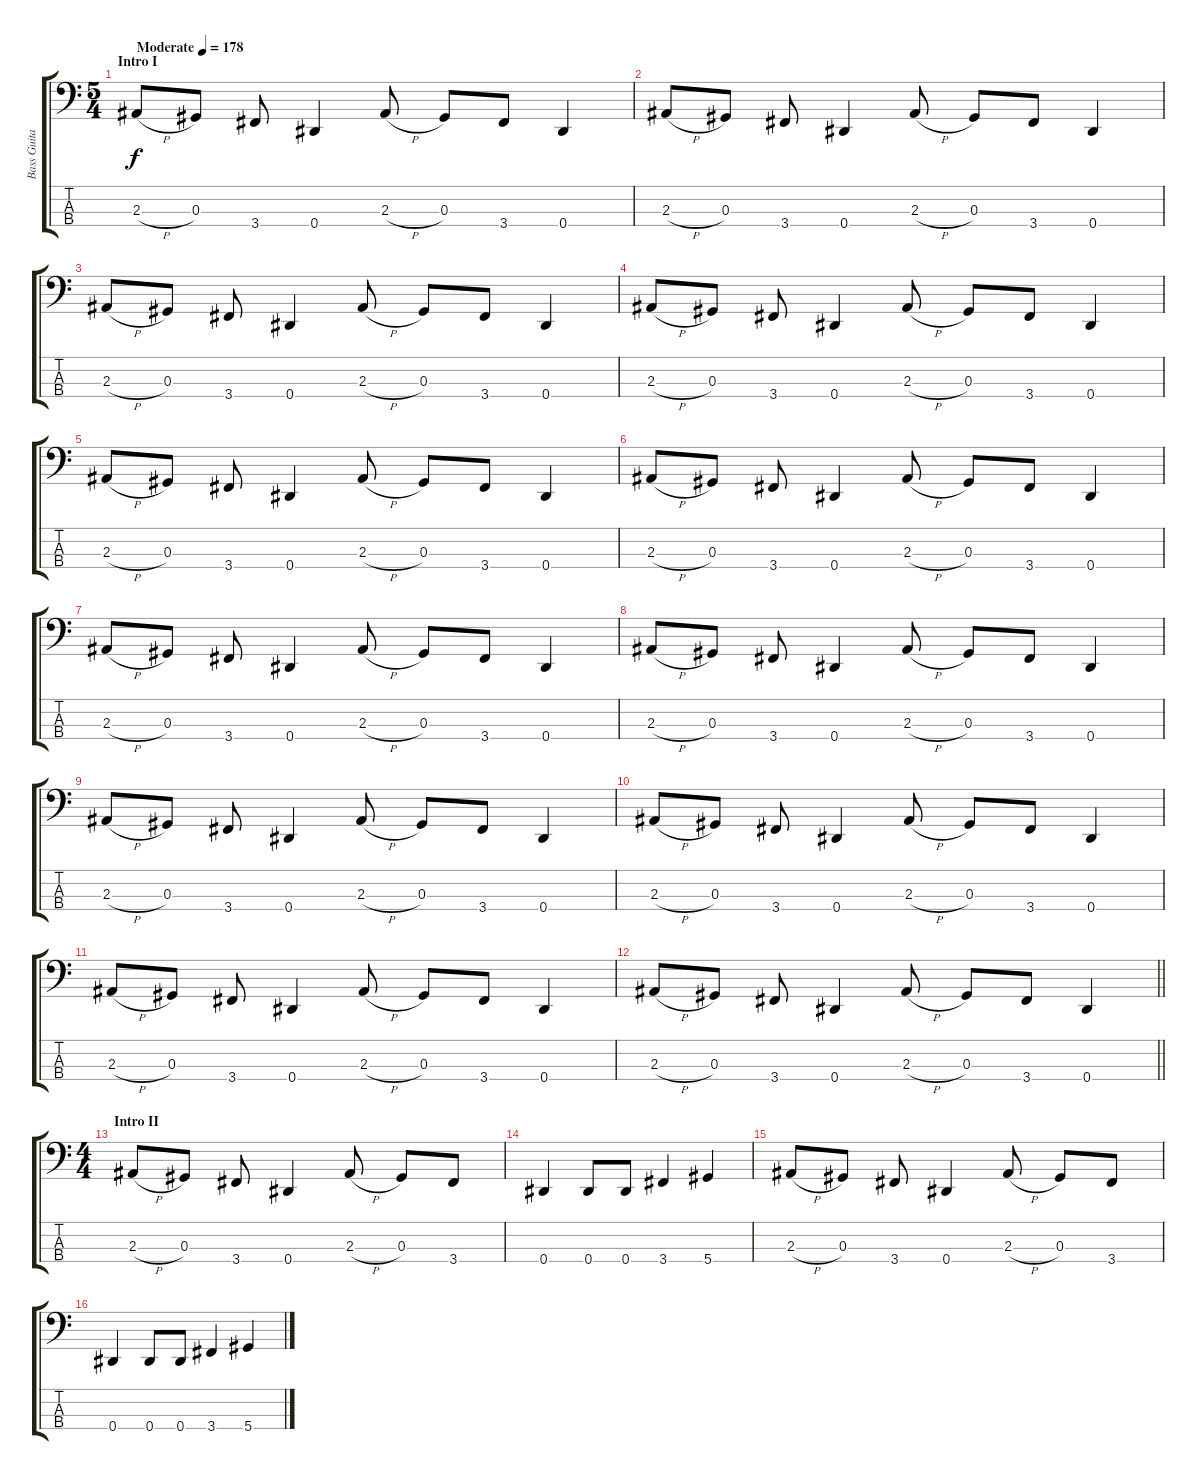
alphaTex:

\track ("Bass Guitar" "Bass Guita") {instrument electricbassfinger}
\staff {score tabs}
\tuning (Gb2 Db2 Ab1 Eb1) {hide}
\ts (5 4)
\section ("" "Intro I")
\tempo (178 "Moderate")
\clef f4
\ks c
2.3{h}.8{dy f instrument electricbassfinger} 0.3.8 3.4.8 0.4.4 2.3{h}.8 0.3.8 3.4.8 0.4.4 |
2.3{h}.8 0.3.8 3.4.8 0.4.4 2.3{h}.8 0.3.8 3.4.8 0.4.4 |
2.3{h}.8 0.3.8 3.4.8 0.4.4 2.3{h}.8 0.3.8 3.4.8 0.4.4 |
2.3{h}.8 0.3.8 3.4.8 0.4.4 2.3{h}.8 0.3.8 3.4.8 0.4.4 |
2.3{h}.8 0.3.8 3.4.8 0.4.4 2.3{h}.8 0.3.8 3.4.8 0.4.4 |
2.3{h}.8 0.3.8 3.4.8 0.4.4 2.3{h}.8 0.3.8 3.4.8 0.4.4 |
2.3{h}.8 0.3.8 3.4.8 0.4.4 2.3{h}.8 0.3.8 3.4.8 0.4.4 |
2.3{h}.8 0.3.8 3.4.8 0.4.4 2.3{h}.8 0.3.8 3.4.8 0.4.4 |
2.3{h}.8 0.3.8 3.4.8 0.4.4 2.3{h}.8 0.3.8 3.4.8 0.4.4 |
2.3{h}.8 0.3.8 3.4.8 0.4.4 2.3{h}.8 0.3.8 3.4.8 0.4.4 |
2.3{h}.8 0.3.8 3.4.8 0.4.4 2.3{h}.8 0.3.8 3.4.8 0.4.4 |
\barLineRight lightlight
2.3{h}.8 0.3.8 3.4.8 0.4.4 2.3{h}.8 0.3.8 3.4.8 0.4.4 |
\ts (4 4)
\section ("" "Intro II")
2.3{h}.8 0.3.8 3.4.8 0.4.4 2.3{h}.8 0.3.8 3.4.8 |
0.4.4 0.4.8 0.4.8 3.4.4 5.4.4 |
2.3{h}.8 0.3.8 3.4.8 0.4.4 2.3{h}.8 0.3.8 3.4.8 |
0.4.4 0.4.8 0.4.8 3.4.4 5.4.4
